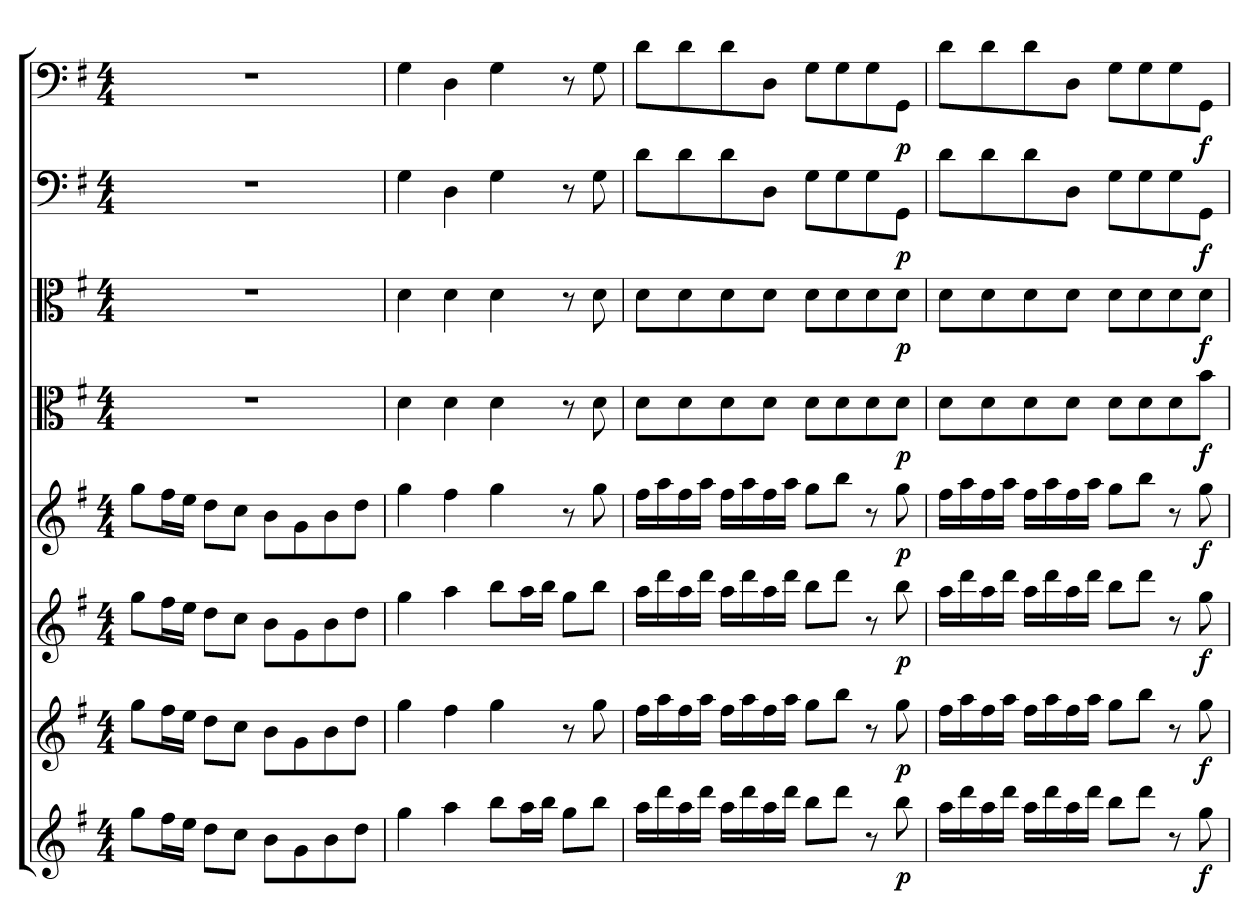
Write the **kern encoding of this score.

**kern	**dynam	**kern	**dynam	**kern	**dynam	**kern	**dynam	**kern	**dynam	**kern	**dynam	**kern	**dynam	**kern	**dynam
*part8	*part8	*part7	*part7	*part6	*part6	*part5	*part5	*part4	*part4	*part3	*part3	*part2	*part2	*part1	*part1
*staff8	*staff8	*staff7	*staff7	*staff6	*staff6	*staff5	*staff5	*staff4	*staff4	*staff3	*staff3	*staff2	*staff2	*staff1	*staff1
*clefG2	*	*clefG2	*	*clefG2	*	*clefG2	*	*clefC3	*	*clefC3	*	*clefF4	*	*clefF4	*
*k[f#]	*	*k[f#]	*	*k[f#]	*	*k[f#]	*	*k[f#]	*	*k[f#]	*	*k[f#]	*	*k[f#]	*
*G:	*	*G:	*	*G:	*	*G:	*	*G:	*	*G:	*	*G:	*	*G:	*
*M4/4	*	*M4/4	*	*M4/4	*	*M4/4	*	*M4/4	*	*M4/4	*	*M4/4	*	*M4/4	*
=1	=1	=1	=1	=1	=1	=1	=1	=1	=1	=1	=1	=1	=1	=1	=1
8gg\L	.	8gg\L	.	8gg\L	.	8gg\L	.	1r	.	1r	.	1r	.	1r	.
16ff#\L	.	16ff#\L	.	16ff#\L	.	16ff#\L	.	.	.	.	.	.	.	.	.
16ee\JJ	.	16ee\JJ	.	16ee\JJ	.	16ee\JJ	.	.	.	.	.	.	.	.	.
8dd\L	.	8dd\L	.	8dd\L	.	8dd\L	.	.	.	.	.	.	.	.	.
8cc\J	.	8cc\J	.	8cc\J	.	8cc\J	.	.	.	.	.	.	.	.	.
8b\L	.	8b\L	.	8b\L	.	8b\L	.	.	.	.	.	.	.	.	.
8g\	.	8g\	.	8g\	.	8g\	.	.	.	.	.	.	.	.	.
8b\	.	8b\	.	8b\	.	8b\	.	.	.	.	.	.	.	.	.
8dd\J	.	8dd\J	.	8dd\J	.	8dd\J	.	.	.	.	.	.	.	.	.
=2	=2	=2	=2	=2	=2	=2	=2	=2	=2	=2	=2	=2	=2	=2	=2
4gg\	.	4gg\	.	4gg\	.	4gg\	.	4d\	.	4d\	.	4G\	.	4G\	.
4aa\	.	4ff#\	.	4aa\	.	4ff#\	.	4d\	.	4d\	.	4D\	.	4D\	.
8bb\L	.	4gg\	.	8bb\L	.	4gg\	.	4d\	.	4d\	.	4G\	.	4G\	.
16aa\L	.	.	.	16aa\L	.	.	.	.	.	.	.	.	.	.	.
16bb\JJ	.	.	.	16bb\JJ	.	.	.	.	.	.	.	.	.	.	.
8gg\L	.	8r	.	8gg\L	.	8r	.	8r	.	8r	.	8r	.	8r	.
8bb\J	.	8gg\	.	8bb\J	.	8gg\	.	8d\	.	8d\	.	8G\	.	8G\	.
=3	=3	=3	=3	=3	=3	=3	=3	=3	=3	=3	=3	=3	=3	=3	=3
16aa\LL	.	16ff#\LL	.	16aa\LL	.	16ff#\LL	.	8d\L	.	8d\L	.	8d\L	.	8d\L	.
16ddd\	.	16aa\	.	16ddd\	.	16aa\	.	.	.	.	.	.	.	.	.
16aa\	.	16ff#\	.	16aa\	.	16ff#\	.	8d\	.	8d\	.	8d\	.	8d\	.
16ddd\JJ	.	16aa\JJ	.	16ddd\JJ	.	16aa\JJ	.	.	.	.	.	.	.	.	.
16aa\LL	.	16ff#\LL	.	16aa\LL	.	16ff#\LL	.	8d\	.	8d\	.	8d\	.	8d\	.
16ddd\	.	16aa\	.	16ddd\	.	16aa\	.	.	.	.	.	.	.	.	.
16aa\	.	16ff#\	.	16aa\	.	16ff#\	.	8d\J	.	8d\J	.	8D\J	.	8D\J	.
16ddd\JJ	.	16aa\JJ	.	16ddd\JJ	.	16aa\JJ	.	.	.	.	.	.	.	.	.
8bb\L	.	8gg\L	.	8bb\L	.	8gg\L	.	8d\L	.	8d\L	.	8G\L	.	8G\L	.
8ddd\J	.	8bb\J	.	8ddd\J	.	8bb\J	.	8d\	.	8d\	.	8G\	.	8G\	.
8r	.	8r	.	8r	.	8r	.	8d\	.	8d\	.	8G\	.	8G\	.
8bb\	p	8gg\	p	8bb\	p	8gg\	p	8d\J	p	8d\J	p	8GG\J	p	8GG\J	p
=4	=4	=4	=4	=4	=4	=4	=4	=4	=4	=4	=4	=4	=4	=4	=4
16aa\LL	.	16ff#\LL	.	16aa\LL	.	16ff#\LL	.	8d\L	.	8d\L	.	8d\L	.	8d\L	.
16ddd\	.	16aa\	.	16ddd\	.	16aa\	.	.	.	.	.	.	.	.	.
16aa\	.	16ff#\	.	16aa\	.	16ff#\	.	8d\	.	8d\	.	8d\	.	8d\	.
16ddd\JJ	.	16aa\JJ	.	16ddd\JJ	.	16aa\JJ	.	.	.	.	.	.	.	.	.
16aa\LL	.	16ff#\LL	.	16aa\LL	.	16ff#\LL	.	8d\	.	8d\	.	8d\	.	8d\	.
16ddd\	.	16aa\	.	16ddd\	.	16aa\	.	.	.	.	.	.	.	.	.
16aa\	.	16ff#\	.	16aa\	.	16ff#\	.	8d\J	.	8d\J	.	8D\J	.	8D\J	.
16ddd\JJ	.	16aa\JJ	.	16ddd\JJ	.	16aa\JJ	.	.	.	.	.	.	.	.	.
8bb\L	.	8gg\L	.	8bb\L	.	8gg\L	.	8d\L	.	8d\L	.	8G\L	.	8G\L	.
8ddd\J	.	8bb\J	.	8ddd\J	.	8bb\J	.	8d\	.	8d\	.	8G\	.	8G\	.
8r	.	8r	.	8r	.	8r	.	8d\	.	8d\	.	8G\	.	8G\	.
8gg\	f	8gg\	f	8gg\	f	8gg\	f	8b\J	f	8d\J	f	8GG\J	f	8GG\J	f
=	=	=	=	=	=	=	=	=	=	=	=	=	=	=	=
*-	*-	*-	*-	*-	*-	*-	*-	*-	*-	*-	*-	*-	*-	*-	*-
